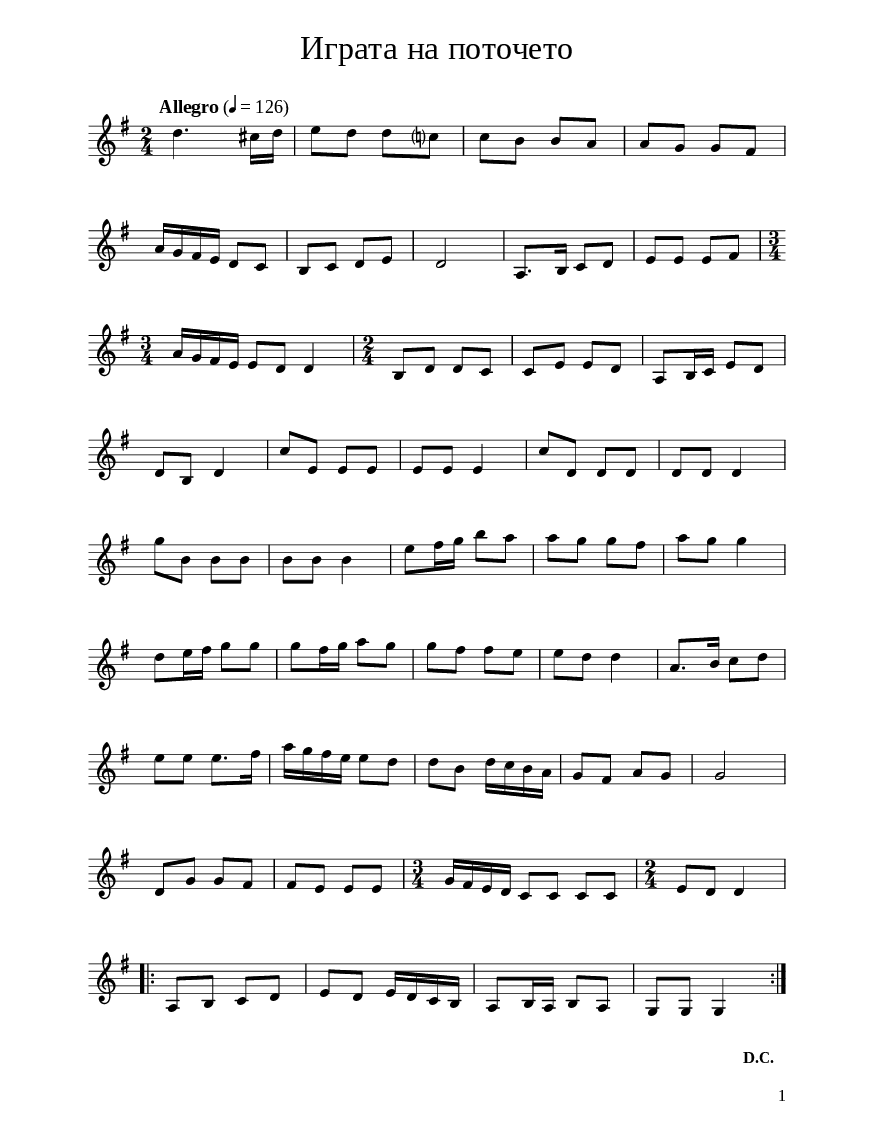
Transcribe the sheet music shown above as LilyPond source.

\version "2.24.2"

% include paper part and global functions
\include "include/globals.ily"

\bookpart {
  \label #'ref172
  \tocItem \markup "Играта на поточето"
  \paper {
    print-all-headers = ##t
    print-page-number = ##t
    print-first-page-number = ##t

    % put page numbers on the bottom
    oddHeaderMarkup = \markup ""
    evenHeaderMarkup = \markup ""
    oddFooterMarkup = \markup
    \fill-line {
      ""
      \if \should-print-page-number \fromproperty #'page:page-number-string
    }
    evenFooterMarkup = \markup
    \fill-line {
      \if \should-print-page-number \fromproperty #'page:page-number-string
      ""
    }

    left-margin = 1.5\cm
    right-margin = 1.5\cm
    top-margin = 1.6\cm
    bottom-margin = 1.2\cm
    ragged-bottom = ##t % do not spread the staves to fill the whole vertical space

    % change distance between staves
    system-system-spacing =
    #'((basic-distance . 10.5)
       (minimum-distance . 6)
       (padding . 1)
       (stretchability . 10.5))
  }

  \header {
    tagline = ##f
  }

  \score {
    \include "include/score-layout.ily"

    \new Voice \absolute {
      \clef treble
      \key g \major
      \time 2/4
      \tempoFunc "Allegro" 4 "126"
      %\autoBeamOff
      d''4. cis''16 d''16 | % 2
      e''8 d''8 d''8 c''?8 | % 3
      c''8 b'8 b'8 a'8 | % 4
      a'8 g'8 g'8 fis'8 \break | % 5
      a'16 g'16 fis'16 e'16 d'8 c'8 | % 6
      b8 c'8 d'8 e'8 | % 7
      d'2 | % 8
      a8. b16 c'8 d'8 | % 9
      e'8 e'8 e'8 fis'8 \break

      \time 3/4  a'16 g'16 fis'16 e'16 e'8 d'8 d'4 | % 11
      \time 2/4  b8 d'8 d'8 c'8 | % 12
      c'8 e'8 e'8 d'8 | % 13
      a8 b16 c'16 e'8 d'8 \break | % 14
      d'8 b8 d'4 | % 15
      c''8 e'8 e'8 e'8 | % 16
      e'8 e'8 e'4 | % 17
      c''8 d'8 d'8 d'8 | % 18
      d'8 d'8 d'4 \break | % 19
      g''8 b'8 b'8 b'8 |
      b'8 b'8 b'4 | % 21
      e''8 fis''16 g''16 b''8 a''8 | % 22
      a''8 g''8 g''8 fis''8 | % 23
      a''8 g''8 g''4 \break | % 24
      d''8 e''16 fis''16 g''8 g''8 | % 25
      g''8 fis''16 g''16 a''8 g''8 | % 26
      g''8 fis''8 fis''8 e''8 | % 27
      e''8 d''8 d''4 | % 28
      a'8. b'16 c''8 d''8 \break | % 29
      e''8 e''8 e''8. fis''16 |
      a''16 g''16 fis''16 e''16 e''8 d''8 | % 31
      d''8 b'8 d''16 c''16 b'16 a'16 | % 32
      g'8 fis'8 a'8 g'8 | % 33
      g'2 \break | % 34
      d'8 g'8 g'8 fis'8 | % 35
      fis'8 e'8 e'8 e'8 | % 36
      \time 3/4  g'16 fis'16 e'16 d'16 \autoBeamOff c'8 [c'8] c'8 [c'8] | \autoBeamOn % 37
      \time 2/4  e'8 d'8 d'4 \break | % 38
      \bar ".|:-|"
      a8 b8 c'8 d'8 | % 39
      e'8 d'8 e'16 d'16 c'16 b16 |
      a8 b16 a16 b8 a8 | % 41
      g8 g8 g4
      \bar ":|."
    }

    %\addlyrics {}

    \header {
      title = \titleFunc "Играта на поточето" "Igrata na potočeto  –  Das Spiel der Quelle"
    }

    \midi{}

  } % score

  \markup \dc-one "D.C."
} % bookpart

% Più mosso
%
